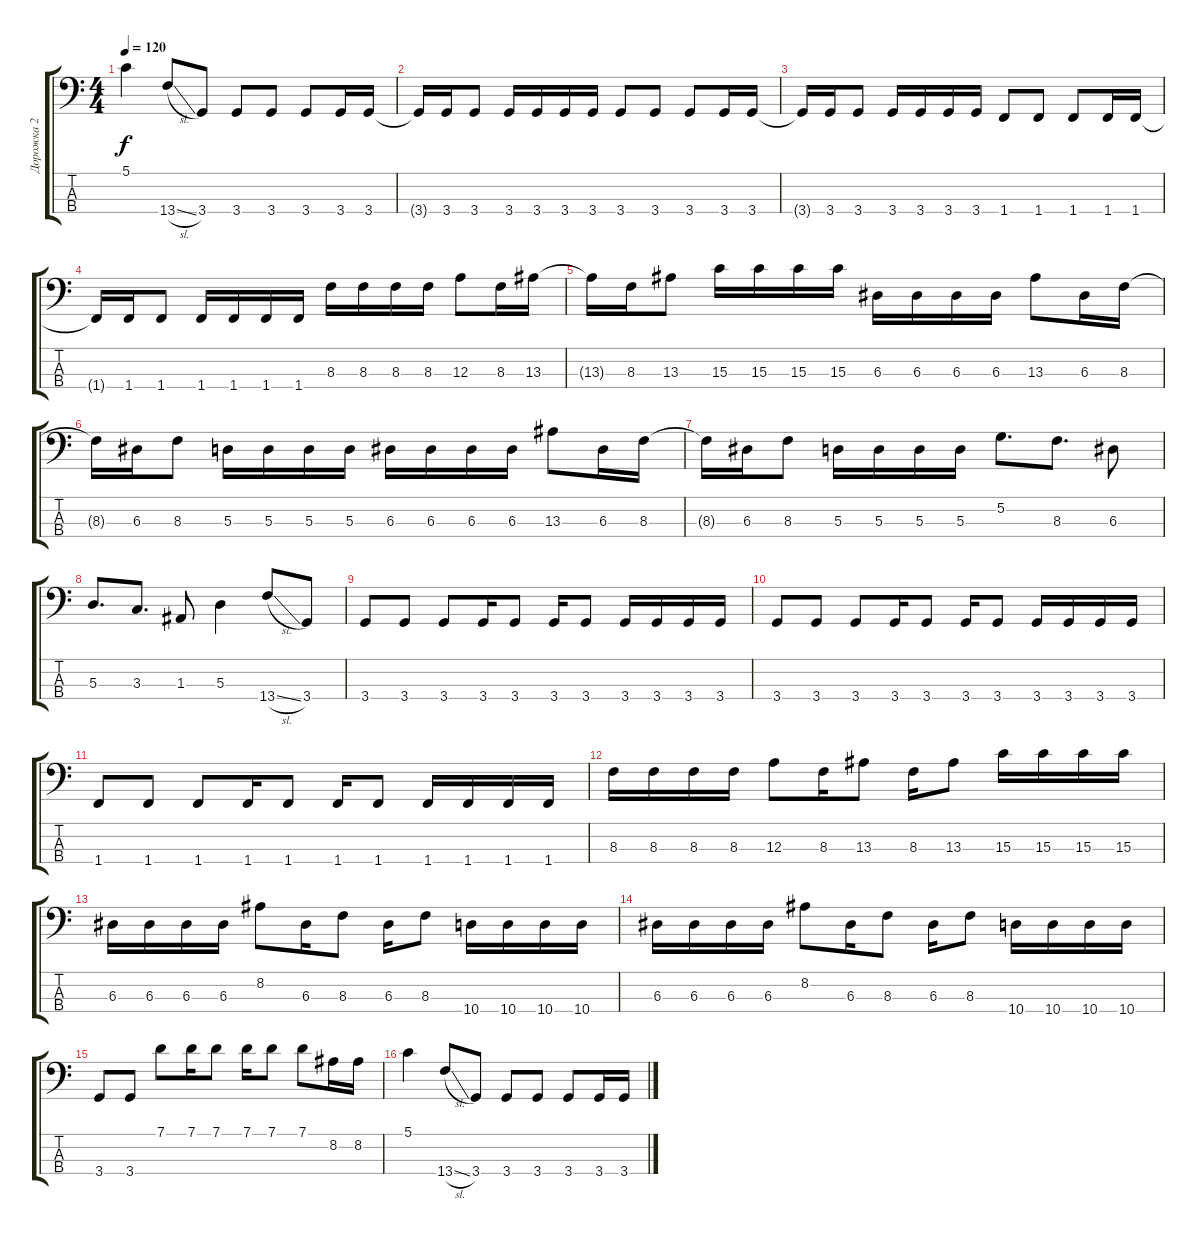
\track ("Дорожка 2" "Дорожка 2") {instrument electricbassfinger}
\staff {score tabs}
\tuning (G2 D2 A1 E1) {hide}
\ts (4 4)
\tempo 120
\clef f4
\ks c
5.1.4{dy f} 13.4{sl}.8 3.4.8 3.4.8 3.4.8 3.4.8 3.4.16 3.4.16 |
3.4{t}.16 3.4.16 3.4.8 3.4.16 3.4.16 3.4.16 3.4.16 3.4.8 3.4.8 3.4.8 3.4.16 3.4.16 |
3.4{t}.16 3.4.16 3.4.8 3.4.16 3.4.16 3.4.16 3.4.16 1.4.8 1.4.8 1.4.8 1.4.16 1.4.16 |
1.4{t}.16 1.4.16 1.4.8 1.4.16 1.4.16 1.4.16 1.4.16 8.3.16 8.3.16 8.3.16 8.3.16 12.3.8 8.3.16 13.3.16 |
13.3{t}.16 8.3.16 13.3.8 15.3.16 15.3.16 15.3.16 15.3.16 6.3.16 6.3.16 6.3.16 6.3.16 13.3.8 6.3.16 8.3.16 |
8.3{t}.16 6.3.16 8.3.8 5.3.16 5.3.16 5.3.16 5.3.16 6.3.16 6.3.16 6.3.16 6.3.16 13.3.8 6.3.16 8.3.16 |
8.3{t}.16 6.3.16 8.3.8 5.3.16 5.3.16 5.3.16 5.3.16 5.2.8{d} 8.3.8{d} 6.3.8 |
5.3.8{d} 3.3.8{d} 1.3.8 5.3.4 13.4{sl}.8 3.4.8 |
3.4.8 3.4.8 3.4.8 3.4.16 3.4.8 3.4.16 3.4.8 3.4.16 3.4.16 3.4.16 3.4.16 |
3.4.8 3.4.8 3.4.8 3.4.16 3.4.8 3.4.16 3.4.8 3.4.16 3.4.16 3.4.16 3.4.16 |
1.4.8 1.4.8 1.4.8 1.4.16 1.4.8 1.4.16 1.4.8 1.4.16 1.4.16 1.4.16 1.4.16 |
8.3.16 8.3.16 8.3.16 8.3.16 12.3.8 8.3.16 13.3.8 8.3.16 13.3.8 15.3.16 15.3.16 15.3.16 15.3.16 |
6.3.16 6.3.16 6.3.16 6.3.16 8.2.8 6.3.16 8.3.8 6.3.16 8.3.8 10.4.16 10.4.16 10.4.16 10.4.16 |
6.3.16 6.3.16 6.3.16 6.3.16 8.2.8 6.3.16 8.3.8 6.3.16 8.3.8 10.4.16 10.4.16 10.4.16 10.4.16 |
3.4.8 3.4.8 7.1.8 7.1.16 7.1.8 7.1.16 7.1.8 7.1.8 8.2.16 8.2.16 |
5.1.4 13.4{sl}.8 3.4.8 3.4.8 3.4.8 3.4.8 3.4.16 3.4.16
